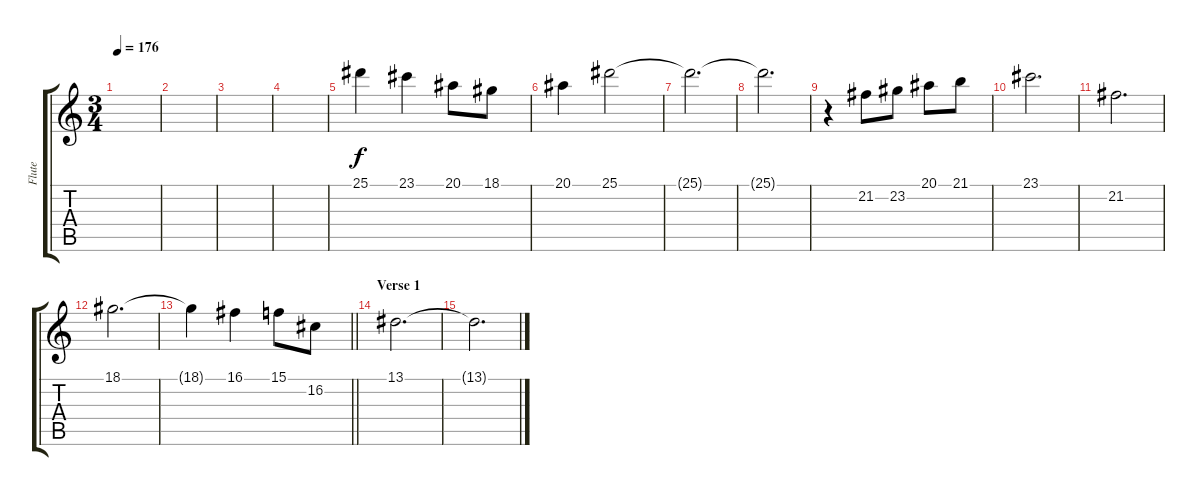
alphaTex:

\track ("Flute" "Flute") {instrument piccolo}
\staff {score tabs}
\tuning (D4 A3 F3 C3 G2 D2) {hide}
\ts (3 4)
\tempo 176
\clef g2
\ks c
|
|
|
|
25.1.4 23.1.4 20.1.8 18.1.8 |
20.1.4 25.1.2 |
25.1{t}.2{d volume 0} |
25.1{t}.2{d} |
r.4{volume 16} 21.2.8 23.2.8 20.1.8 21.1.8 |
23.1.2{d} |
21.2.2{d} |
18.1.2{d} |
\barLineRight lightlight
18.1{t}.4 16.1.4 15.1.8 16.2.8 |
\section ("" "Verse 1")
13.1.2{d volume 0} |
13.1{t}.2{d}
